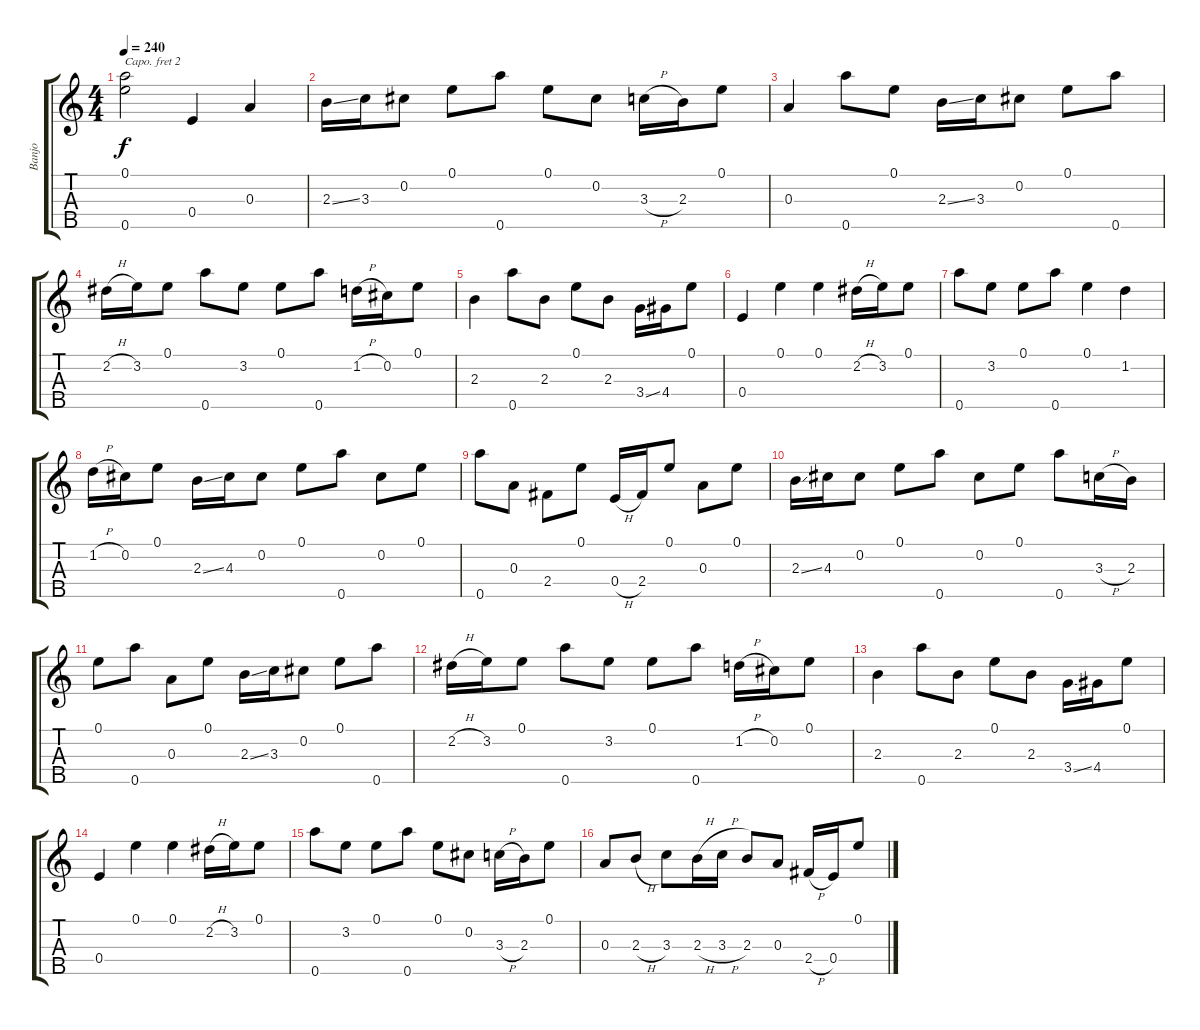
\track ("Banjo" "Banjo") {instrument banjo}
\staff {score tabs}
\capo 2
\tuning (D4 B3 G3 D3 G4) {hide}
\displaytranspose 12
\ts (4 4)
\tempo 240
\clef g2
\ks c
(0.1 0.5).2{dy f instrument banjo} 0.4.4 0.3.4 |
2.3{ss}.16 3.3.16 0.2.8 0.1.8 0.5.8 0.1.8 0.2.8 3.3{h}.16 2.3.16 0.1.8 |
0.3.4 0.5.8 0.1.8 2.3{ss}.16 3.3.16 0.2.8 0.1.8 0.5.8 |
2.2{h}.16 3.2.16 0.1.8 0.5.8 3.2.8 0.1.8 0.5.8 1.2{h}.16 0.2.16 0.1.8 |
2.3.4 0.5.8 2.3.8 0.1.8 2.3.8 3.4{ss}.16 4.4.16 0.1.8 |
0.4.4 0.1.4 0.1.4 2.2{h}.16 3.2.16 0.1.8 |
0.5.8 3.2.8 0.1.8 0.5.8 0.1.4 1.2.4 |
1.2{h}.16 0.2.16 0.1.8 2.3{ss}.16 4.3.16 0.2.8 0.1.8 0.5.8 0.2.8 0.1.8 |
0.5.8 0.3.8 2.4.8 0.1.8 0.4{h}.16 2.4.16 0.1.8 0.3.8 0.1.8 |
2.3{ss}.16 4.3.16 0.2.8 0.1.8 0.5.8 0.2.8 0.1.8 0.5.8 3.3{h}.16 2.3.16 |
0.1.8 0.5.8 0.3.8 0.1.8 2.3{ss}.16 3.3.16 0.2.8 0.1.8 0.5.8 |
2.2{h}.16 3.2.16 0.1.8 0.5.8 3.2.8 0.1.8 0.5.8 1.2{h}.16 0.2.16 0.1.8 |
2.3.4 0.5.8 2.3.8 0.1.8 2.3.8 3.4{ss}.16 4.4.16 0.1.8 |
0.4.4 0.1.4 0.1.4 2.2{h}.16 3.2.16 0.1.8 |
0.5.8 3.2.8 0.1.8 0.5.8 0.1.8 0.2.8 3.3{h}.16 2.3.16 0.1.8 |
0.3.8 2.3{h}.8 3.3.8 2.3{h}.16 3.3{h}.16 2.3.8 0.3.8 2.4{h}.16 0.4.16 0.1.8
